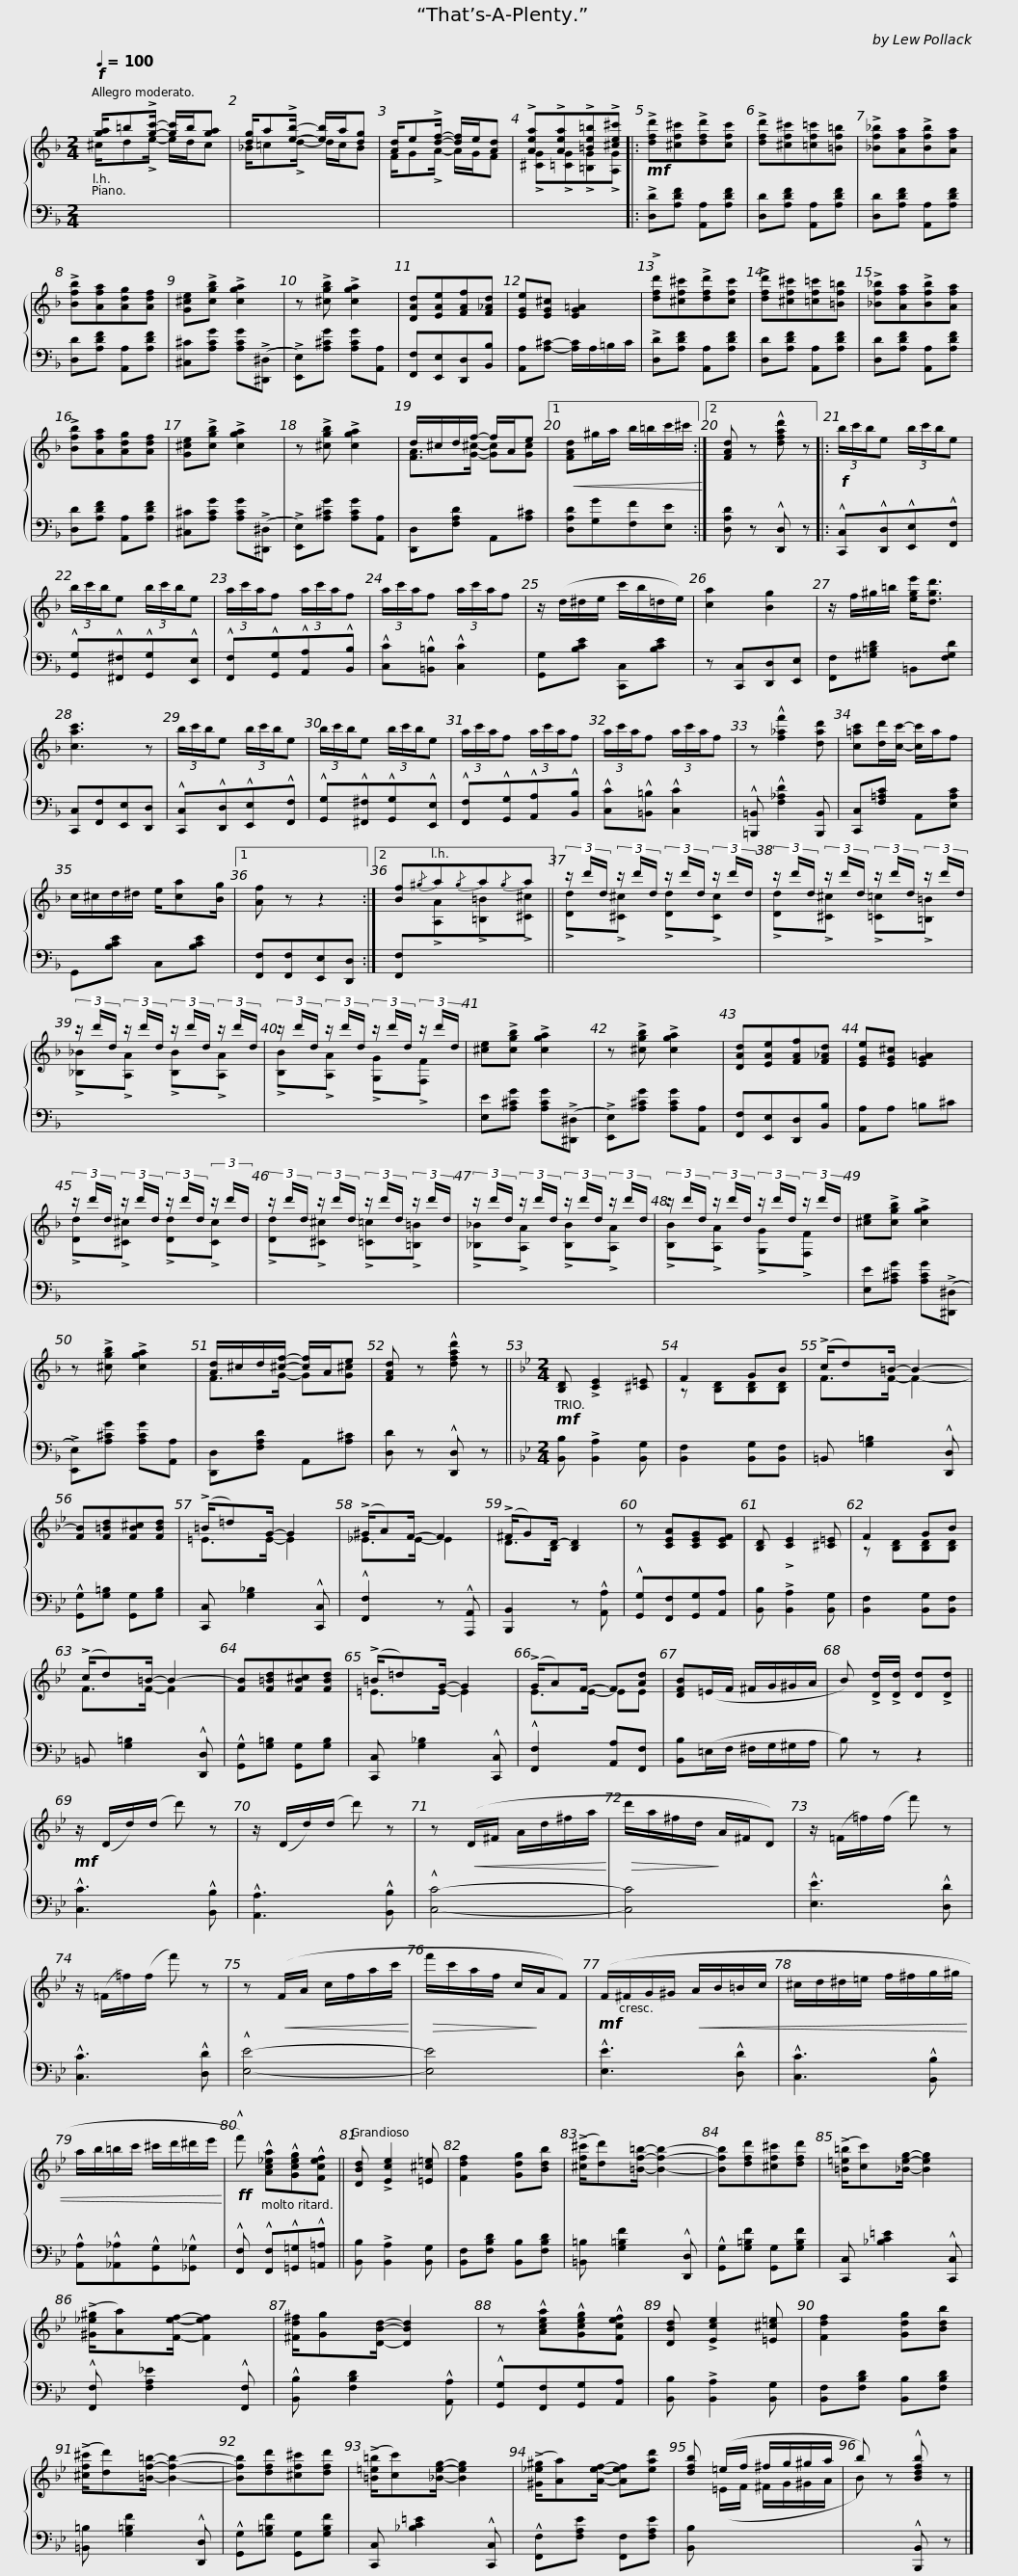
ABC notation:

X:1
%%score { ( 1 2 ) | 3 }
L:1/8
Q:1/4=100
M:2/4
I:linebreak $
K:F
V:1 treble
V:2 treble
V:3 bass
V:1
!f! [ga]/=b!>![gc']/- [gc']/b/[ga] | [dg]/a!>![eb]/- [eb]/a/[dg] | [Ad]/e!>![df]/- [df]/e/[Ad] | !>![Aea]!>![Aea]!>![=Be=b]!>![^ce^c'] |:!mf! !>![dfd'][^cf^c']!>![dfd'][cfc'] |$ %5
 !>![dfd'][^cf^c'][=cf=c'][=Bf=b] | !>![_Bf_b][Afa]!>![Bfb][Afa] | !>![Bfb][Afa][Adg][Adf] | [G^ce]!>![cgb] !>![cga]2 | z !>![^cgb] !>![cga]2 |$ %10
 [DAd][EAe][FAf][F_Ad] | [EGe][EG^c] [EG=A]2 | !>![dfd'][^cf^c']!>![dfd'][cfc'] | !>![dfd'][^cf^c'][=cf=c'][=Bf=b] | !>![_Bf_b][Afa]!>![Bfb][Afa] |$ %15
 !>![Bfb][Afa][Adg][Adf] | [G^ce]!>![cgb] !>![cga]2 | z !>![^cgb] !>![cga]2 | d/^c/d/f/- f/A/e |1!<(! [FAd]^g/a/ b/=b/c'/^c'/!<)! :|2$ %20
 [FAd] z !^![dfad'] z |:!f! (3b/c'/b/e (3b/c'/b/e | (3b/c'/b/e (3b/c'/b/e | (3a/c'/a/f (3a/c'/a/f | (3a/c'/a/f (3a/c'/a/f |$ %25
 z/ (d/^d/e/ c'/b/=d/e/) | [ca]2 [Bg]2 | z/ f/^g/=b/ [ege']<[dgd'] | [cac']3 z | (3b/c'/b/e (3b/c'/b/e |$ %30
 (3b/c'/b/e (3b/c'/b/e | (3a/c'/a/f (3a/c'/a/f | (3a/c'/a/f (3a/c'/a/f | z !^![f_af']2 [dad'] | [c=ac'][dd']/[cc']/- [cc']/a/f |$ %35
 c/^c/d/^d/ e/[ca][Bg]/ |1 [Af] z z2 :|2 [Bf]{/^g}a{/g}a{/g}a || (3z/ d'/d/ (3z/ d'/d/ (3z/ d'/d/ (3z/ d'/d/ | (3z/ d'/d/ (3z/ d'/d/ (3z/ d'/d/ (3z/ d'/d/ |$ %40
 (3z/ d'/d/ (3z/ d'/d/ (3z/ d'/d/ (3z/ d'/d/ | (3z/ d'/d/ (3z/ d'/d/ (3z/ d'/d/ (3z/ d'/d/ | [^ce]!>![cgb] !>![cga]2 | z !>![^cgb] !>![cga]2 | [DAd][EAe][FAf][F_Ad] |$ %45
 [EGe][EG^c] [EG=A]2 | (3z/ d'/d/ (3z/ d'/d/ (3z/ d'/d/ (3z/ d'/d/ | (3z/ d'/d/ (3z/ d'/d/ (3z/ d'/d/ (3z/ d'/d/ | (3z/ d'/d/ (3z/ d'/d/ (3z/ d'/d/ (3z/ d'/d/ |$ (3z/ d'/d/ (3z/ d'/d/ (3z/ d'/d/ (3z/ d'/d/ | %50
 [^ce]!>![cgb] !>![cga]2 | z !>![^cgb] !>![cga]2 | [Ad]/^c/d/[!courtesy!^cf]/- [cf]/A/e | [FAd] z !^![dfad'] z ||$[K:Bb][M:2/4]!mf! [B,D] !>![CE]2 [^C=E] | %55
 F2 GB | (!>!c/d)=B/- B2- | [FB][F=Bd][FB^c][FBd] |$ (!>!=B/=d)G/- G2 | (!>!^G/A)F/- F2 | %60
 (!>!^F/G)D/- [B,D]2 | z [CEA][CEG][CEF] |$ [B,D] !>![CE]2 [^C=E] | F2 GB | (!>!c/d)=B/- B2- | %65
 [FB][F=Bd][FB^c][FBd] | (!>!=B/=d)G/- G2 |$ (!>!G/A)F/- F[Ad] | [DFB](=E/F/ ^F/G/^G/A/ | B) !>![Dd]/!>![Dd]/ [Dd]!>![Dd] || %70
!mf! z/ (D/d/)(d/ d') z |$ z/ (D/d/)(d/ d') z | z!<(! (D/^F/ A/d/^f/a/!<)! |!>(! d'/a/^f/d/!>)! A/^F/D) | z/ (=F/=f/)(f/ f') z | %75
 z/ (=F/=f/)(f/ f') z |$ z!<(! (F/A/ c/f/a/c'/!<)! |!>(! f'/c'/a/f/ c/!>)!A/F) |!mf! (F/^F/G/^G/!<(! A/B/=B/c/ | ^c/d/^d/=e/ f/^f/g/^g/ |$ %80
 a/b/=b/c'/ ^c'/d'/^d'/e'/!<)! |!ff! !^!f') !^![Ac_ea]!^![Gceg]!^![Fcef] || [DBd] !>![Ece]2 [=E^c=e] | [Fdf]2 [Gdg][Bdb] |$ (!>![^cf^c']/[dd'])[=Bf=b]/- [Bfb]2- | %85
 [Bfb][dfd'][^cf^c'][dfd'] | (!>![=B=e=b]/[cc'])[_Beg]/- [Beg]2 | (!>![^G_e^g]/[Aa])[Fef]/- [Fef]2 |$ [^Fd^f]/[Gg][DBd]/- [DBd]2 | z !^![Acea]!^![Gceg]!^![Fcef] | %90
 [DBd] !>![Ece]2 [=E^c=e] | [Fdf]2 [Gdg][Bdb] | (!>![^cf^c']/[dd'])[=Bf=b]/- [Bfb]2- |$ [Bfb][dfd'][^cf^c'][dfd'] | (!>![=B=e=b]/[cc'])[_Beg]/- [Beg]2 | %95
 (!>![^G_e^g]/[Aa])[Aef]/- [Aef][ead'] | [dfb] (=e/f/ ^f/g/^g/a/ | b) z !^![Bdfb] z |] %98
V:2
 ^c/d!>!e/- e/d/c | _B/=c!>!d/- d/c/B | F/G!>!A/- A/G/F | !>![^CG]!>![=CG]!>![=B,G]!>![A,G] |: x4 |$ %5
 x4 | x4 | x4 | x4 | x4 |$ %10
 x4 | x4 | x4 | x4 | x4 |$ %15
 x4 | x4 | x4 | [FA]>[G!courtesy!^c]- [Gc][Gc] |1 x4 :|2$ %20
 x4 |: x4 | x4 | x4 | x4 |$ %25
 x4 | x4 | x4 | x4 | x4 |$ %30
 x4 | x4 | x4 | x4 | x4 |$ %35
 x4 |1 x4 :|2 x4 || !>![Dd]!>![^C^c] !>![Dd]!>![Cc] | !>![Dd]!>![^C^c] !>![=C=c]!>![=B,=B] |$ %40
 !>![_B,_B]!>![A,A] !>![B,B]!>![A,A] | !>![B,B]!>![A,A] !>![G,G]!>![F,F] | x4 | x4 | x4 |$ %45
 x4 | !>![Dd]!>![^C^c] !>![Dd]!>![Cc] | !>![Dd]!>![^C^c] !>![=C=c]!>![=B,=B] | !>![_B,_B]!>![A,A] !>![B,B]!>![A,A] |$ !>![B,B]!>![A,A] !>![G,G]!>![F,F] | %50
 x4 | x4 | F>G- G[G^c] | x4 ||$[K:Bb][M:2/4] x4 | %55
 z [B,D][B,D][B,D] | F>F- F2- | x4 |$ =E>E- E2 | _E>E- E2 | %60
 D>B,- x2 | x4 |$ x4 | z [B,D][B,D][B,D] | F>F- F2- | %65
 x4 | =E>E- E2 |$ E>E- EE | x4 | x4 || %70
 x4 |$ x4 | x4 | x4 | x4 | %75
 x4 |$ x4 | x4 | x4 | x4 |$ %80
 x4 | x4 || x4 | x4 |$ x4 | %85
 x4 | x4 | x4 |$ x4 | x4 | %90
 x4 | x4 | x4 |$ x4 | x4 | %95
 x4 | x (=E/F/ ^F/G/^G/A/ | B) x3 |] %98
V:3
 x4 | x4 | x4 | x4 |: !>![D,D][A,DF] [A,,A,][A,DF] |$ %5
 [D,D][A,DF] [A,,A,][A,DF] | [D,D][A,DF] [A,,A,][A,DF] | [D,D][A,DF] [A,,A,][A,DF] | [^C,^C][A,CG] [A,CG]((!>![^D,,^D,] | !>![E,,E,]))[A,^CG] [A,CG][A,,A,] |$ %10
 [F,,F,][E,,E,][D,,D,][B,,B,] | [A,,A,][A,^C]- [A,C]/A,/=B,/C/ | !>![D,D][A,DF] [A,,A,][A,DF] | [D,D][A,DF] [A,,A,][A,DF] | [D,D][A,DF] [A,,A,][A,DF] |$ %15
 [D,D][A,DF] [A,,A,][A,DF] | [^C,^C][A,CG] [A,CG]((!>![^D,,^D,] | !>![E,,E,]))[A,^CG] [A,CG][A,,A,] | [D,,D,][F,A,D] A,,[A,^C] |1 [D,A,D][G,G][F,F][E,E] :|2$ %20
 [D,A,D] z !^![D,,D,] z |: !^![C,,C,]!^![D,,D,]!^![E,,E,]!^![F,,F,] | !^![G,,G,]!^![^F,,^F,]!^![G,,G,]!^![E,,E,] | !^![F,,F,]!^![G,,G,]!^![A,,A,]!^![B,,B,] | !^![C,C]!^![=B,,=B,] !^![C,C]2 |$ %25
 [G,,G,][B,CE] [C,,C,][B,CE] | z [C,,C,][D,,D,][E,,E,] | [F,,F,][^G,=B,D] =B,,[F,G,D] | [C,,C,][F,,F,][E,,E,][D,,D,] | !^![C,,C,]!^![D,,D,]!^![E,,E,]!^![F,,F,] |$ %30
 !^![G,,G,]!^![^F,,^F,]!^![G,,G,]!^![E,,E,] | !^![F,,F,]!^![G,,G,]!^![A,,A,]!^![B,,B,] | !^![C,C]!^![=B,,=B,] !^![C,C]2 | !^![=B,,,=B,,] !^![F,_A,D]2 [B,,,B,,] | [C,,C,][F,=A,C] A,,[E,A,C] |$ %35
 G,,[B,CE] C,[B,CE] |1 [F,,F,][F,,F,][E,,E,][D,,D,] :|2 [F,,F,][I:staff -1]!>![A,A]!>![=B,=B]!>![^C^c] ||[I:staff +1] x4 | x4 |$ %40
 x4 | x4 | [E,E][A,^CG] [A,CG]((!>![^D,,^D,] | !>![E,,E,]))[A,^CG] [A,CG][A,,A,] | [F,,F,][E,,E,][D,,D,][B,,B,] |$ %45
 [A,,A,]A, =B,^C | x4 | x4 | x4 |$ x4 | %50
 [E,E][A,^CG] [A,CG]((!>![^D,,^D,] | !>![E,,E,]))[A,^CG] [A,CG][A,,A,] | [D,,D,][F,A,D] A,,[A,^C] | [D,D] z !^![D,,D,] z ||$[K:Bb][M:2/4] [B,,B,] !>![B,,A,]2 [B,,G,] | %55
 [B,,F,]2 [B,,G,][B,,F,] | =B,, [G,=B,]2 !^![D,,D,] | !^![G,,G,][G,=B,] [G,,G,][G,B,] |$ [C,,C,] [G,_B,]2 !^![C,,C,] | !^![F,,F,]2 z !^![A,,,A,,] | %60
 [B,,,B,,]2 z !^![A,,A,] | !^![G,,G,][F,,F,][G,,G,][A,,A,] |$ [B,,B,] !>![B,,A,]2 [B,,G,] | [B,,F,]2 [B,,G,][B,,F,] | =B,, [G,=B,]2 !^![D,,D,] | %65
 !^![G,,G,][G,=B,] [G,,G,][G,B,] | [C,,C,] [G,_B,]2 !^![C,,C,] |$ !^![F,,F,]2 [A,,A,][F,,F,] | [B,,B,](=E,/F,/ ^F,/G,/^G,/A,/ | B,) z z2 || %70
 !^![C,C]3 !^![B,,B,] |$ !^![A,,A,]3 !^![B,,B,] | !^![C,C]4- | [C,C]4 | !^![E,E]3 !^![D,D] | %75
 !^![C,C]3 !^![D,D] |$ !^![E,E]4- | [E,E]4 | !^![E,E]3 !^![D,D] | !^![C,C]3 !^![B,,B,] |$ %80
 !^![A,,A,]!^![_A,,_A,]!^![G,,G,]!^![_G,,_G,] | !^![F,,F,] !^![F,,F,]!^![=G,,=G,]!^![=A,,=A,] || [B,,B,] !>![B,,A,]2 [B,,G,] | [B,,F,][F,B,D] [B,,B,][F,B,D] |$ [=B,,=B,] [G,=B,F]2 !^![D,,D,] | %85
 !^![G,,G,][G,=B,F] [G,,G,][G,B,F] | [C,,C,] [_B,C=E]2 !^![C,,C,] | !^![F,,F,] [F,A,_E]2 !^![F,,F,] |$ !^![B,,B,] [F,B,D]2 !^![A,,A,] | !^![G,,G,][F,,F,][G,,G,][A,,A,] | %90
 [B,,B,] !>![B,,A,]2 [B,,G,] | [B,,F,][F,B,D] [B,,B,][F,B,D] | [=B,,=B,] [G,=B,F]2 !^![D,,D,] |$ !^![G,,G,][G,=B,F] [G,,G,][G,B,F] | [C,,C,] [_B,C=E]2 !^![C,,C,] | %95
 !^![F,,F,][F,A,E] [F,,F,][F,A,E] | [B,,B,] x3 | x2 !^![B,,,B,,] z |] %98
